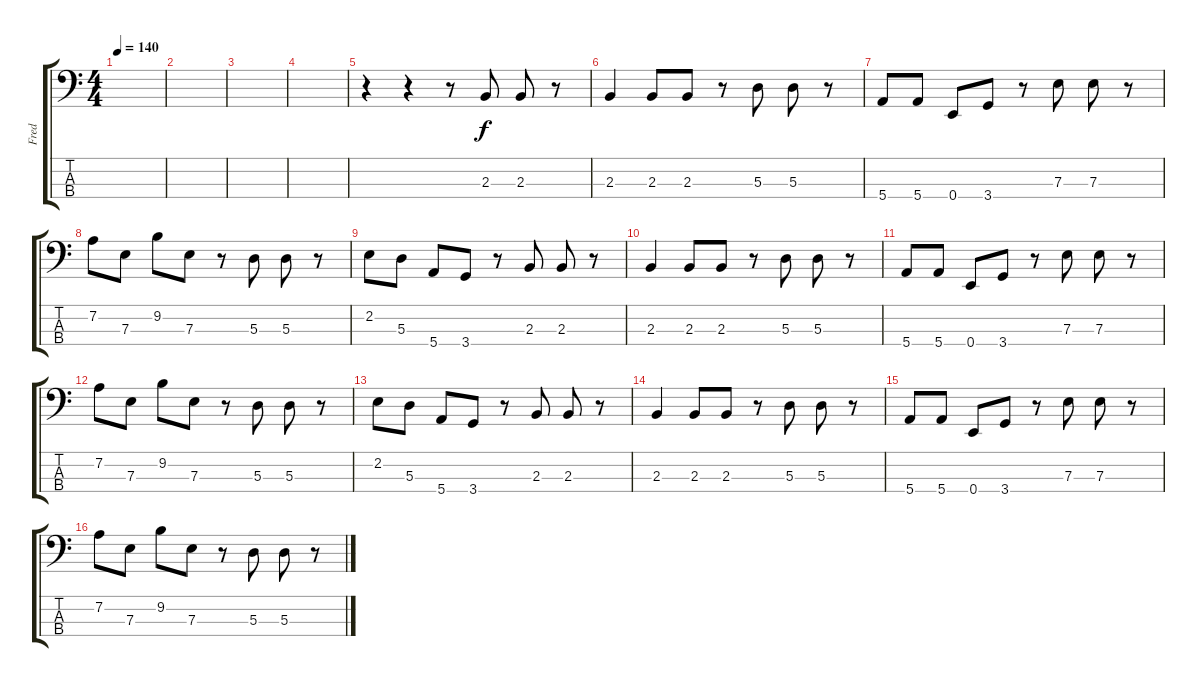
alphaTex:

\track ("Fred" "Fred") {instrument electricbassfinger}
\staff {score tabs}
\tuning (G2 D2 A1 E1) {hide}
\ts (4 4)
\tempo 140
\clef f4
\ks c
|
|
|
|
r.4 r.4 r.8 2.3.8 2.3.8 r.8 |
2.3.4 2.3.8 2.3.8 r.8 5.3.8 5.3.8 r.8 |
5.4.8 5.4.8 0.4.8 3.4.8 r.8 7.3.8 7.3.8 r.8 |
7.2.8 7.3.8 9.2.8 7.3.8 r.8 5.3.8 5.3.8 r.8 |
2.2.8 5.3.8 5.4.8 3.4.8 r.8 2.3.8 2.3.8 r.8 |
2.3.4 2.3.8 2.3.8 r.8 5.3.8 5.3.8 r.8 |
5.4.8 5.4.8 0.4.8 3.4.8 r.8 7.3.8 7.3.8 r.8 |
7.2.8 7.3.8 9.2.8 7.3.8 r.8 5.3.8 5.3.8 r.8 |
2.2.8 5.3.8 5.4.8 3.4.8 r.8 2.3.8 2.3.8 r.8 |
2.3.4 2.3.8 2.3.8 r.8 5.3.8 5.3.8 r.8 |
5.4.8 5.4.8 0.4.8 3.4.8 r.8 7.3.8 7.3.8 r.8 |
7.2.8 7.3.8 9.2.8 7.3.8 r.8 5.3.8 5.3.8 r.8
